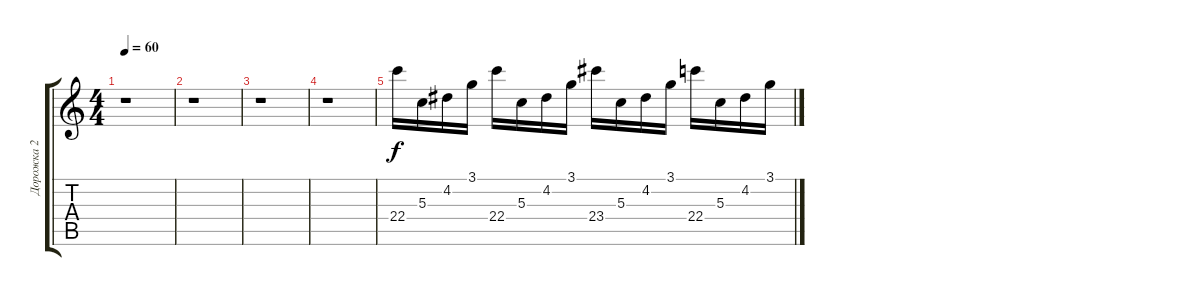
\track ("Дорожка 2" "Дорожка 2") {instrument electricguitarclean}
\staff {score tabs}
\tuning (E4 B3 G3 D3 A2 E2) {hide}
\ts (4 4)
\tempo 60
\clef g2
\ks c
r.1{dy f} |
r.1 |
r.1 |
r.1 |
22.4.16 5.3.16 4.2.16 3.1.16 22.4.16 5.3.16 4.2.16 3.1.16 23.4.16 5.3.16 4.2.16 3.1.16 22.4.16 5.3.16 4.2.16 3.1.16
